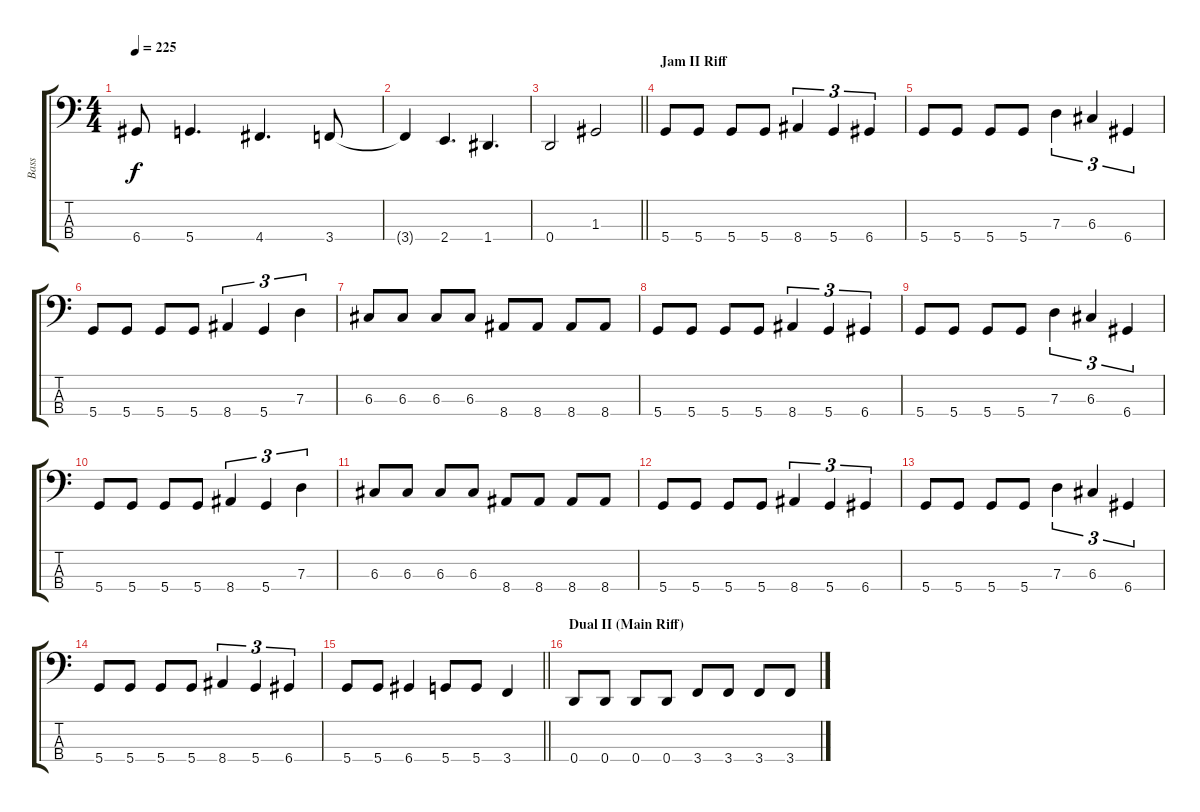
\track ("Bass" "Bass") {instrument electricbassfinger}
\staff {score tabs}
\tuning (F2 C2 G1 D1) {hide}
\ts (4 4)
\tempo 225
\clef f4
\ks c
6.4{t}.8{dy f} 5.4.4{d} 4.4.4{d} 3.4.8 |
3.4{t}.4 2.4.4{d} 1.4.4{d} |
\barLineRight lightlight
0.4.2 1.3.2 |
\section ("" "Jam II Riff")
5.4.8 5.4.8 5.4.8 5.4.8 8.4.4{tu (3 2)} 5.4.4{tu (3 2)} 6.4.4{tu (3 2)} |
5.4.8 5.4.8 5.4.8 5.4.8 7.3.4{tu (3 2)} 6.3.4{tu (3 2)} 6.4.4{tu (3 2)} |
5.4.8 5.4.8 5.4.8 5.4.8 8.4.4{tu (3 2)} 5.4.4{tu (3 2)} 7.3.4{tu (3 2)} |
6.3.8 6.3.8 6.3.8 6.3.8 8.4.8 8.4.8 8.4.8 8.4.8 |
5.4.8 5.4.8 5.4.8 5.4.8 8.4.4{tu (3 2)} 5.4.4{tu (3 2)} 6.4.4{tu (3 2)} |
5.4.8 5.4.8 5.4.8 5.4.8 7.3.4{tu (3 2)} 6.3.4{tu (3 2)} 6.4.4{tu (3 2)} |
5.4.8 5.4.8 5.4.8 5.4.8 8.4.4{tu (3 2)} 5.4.4{tu (3 2)} 7.3.4{tu (3 2)} |
6.3.8 6.3.8 6.3.8 6.3.8 8.4.8 8.4.8 8.4.8 8.4.8 |
5.4.8 5.4.8 5.4.8 5.4.8 8.4.4{tu (3 2)} 5.4.4{tu (3 2)} 6.4.4{tu (3 2)} |
5.4.8 5.4.8 5.4.8 5.4.8 7.3.4{tu (3 2)} 6.3.4{tu (3 2)} 6.4.4{tu (3 2)} |
5.4.8 5.4.8 5.4.8 5.4.8 8.4.4{tu (3 2)} 5.4.4{tu (3 2)} 6.4.4{tu (3 2)} |
\barLineRight lightlight
5.4.8 5.4.8 6.4.4 5.4.8 5.4.8 3.4.4 |
\section ("" "Dual II (Main Riff)")
0.4.8 0.4.8 0.4.8 0.4.8 3.4.8 3.4.8 3.4.8 3.4.8
